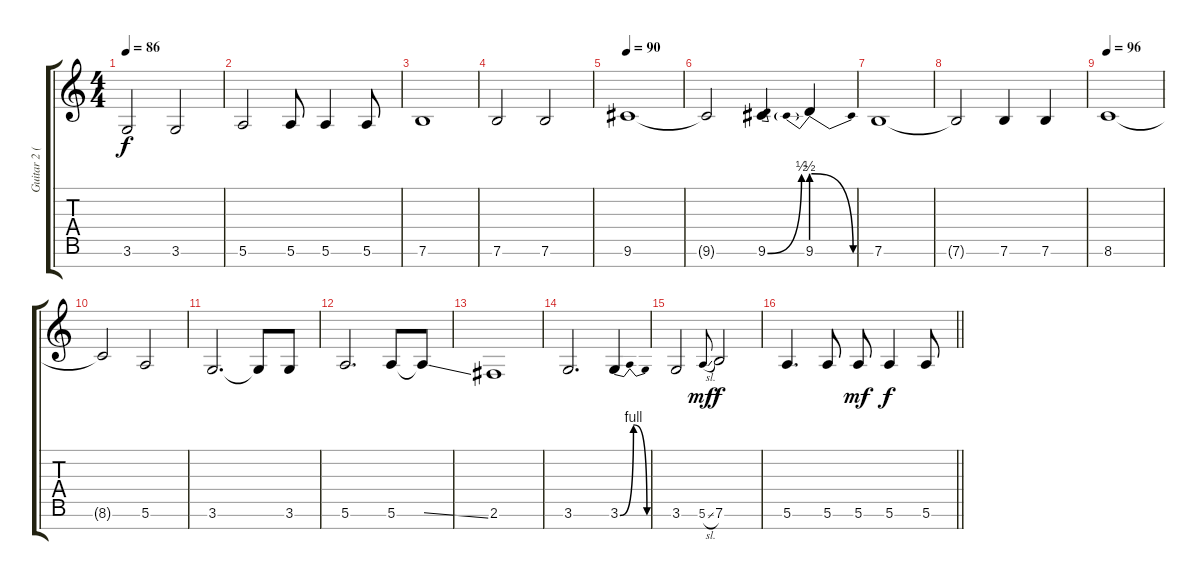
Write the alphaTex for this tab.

\track ("Guitar 2 (Distortion)" "Guitar 2 (") {instrument distortionguitar}
\staff {score tabs}
\tuning (E4 B3 G3 D3 A2 E2 B1) {hide}
\ts (4 4)
\tempo 86
\clef g2
\ks c
3.6.2{dy f} 3.6.2 |
5.6.2 5.6.8 5.6.4 5.6.8 |
7.6.1 |
7.6.2 7.6.2 |
\tempo 90
9.6.1 |
9.6{t}.2 9.6{be (bend 0 0 60 2)}.4 9.6{be (prebendrelease 0 2 60 0)}.4 |
7.6.1 |
7.6{t}.2 7.6.4 7.6.4 |
\tempo 96
8.6.1 |
8.6{t}.2 5.6.2 |
3.6.2{d} 3.6{t}.8 3.6.8 |
5.6.2{d} 5.6.8 5.6{ss t}.8 |
2.6.1 |
3.6.2{d} 3.6{be (bendrelease 0 0 10 4 30 4 60 0)}.4 |
3.6.2 5.6{sl}.8{gr onbeat dy mf} 7.6.2{dy f} |
\barLineRight lightlight
5.6.4{d} 5.6.8 5.6.8{dy mf} 5.6.4{dy f} 5.6.8
